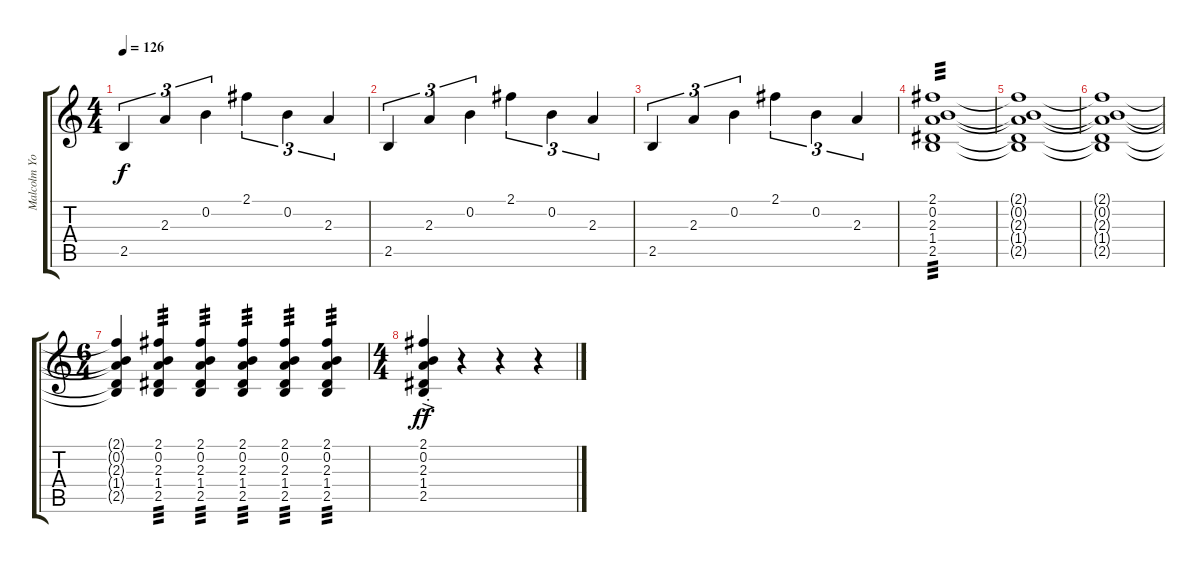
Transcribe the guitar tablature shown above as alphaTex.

\track ("Malcolm Young" "Malcolm Yo") {instrument overdrivenguitar}
\staff {score tabs}
\tuning (E4 B3 G3 D3 A2 E2) {hide}
\ts (4 4)
\tempo 126
\clef g2
\ks c
2.5.4{tu (3 2) dy f} 2.3.4{tu (3 2)} 0.2.4{tu (3 2)} 2.1.4{tu (3 2)} 0.2.4{tu (3 2)} 2.3.4{tu (3 2)} |
2.5.4{tu (3 2)} 2.3.4{tu (3 2)} 0.2.4{tu (3 2)} 2.1.4{tu (3 2)} 0.2.4{tu (3 2)} 2.3.4{tu (3 2)} |
2.5.4{tu (3 2)} 2.3.4{tu (3 2)} 0.2.4{tu (3 2)} 2.1.4{tu (3 2)} 0.2.4{tu (3 2)} 2.3.4{tu (3 2)} |
(2.1 0.2 2.3 1.4 2.5).1{tp 3} |
(2.1{t} 0.2{t} 2.3{t} 1.4{t} 2.5{t}).1 |
(2.1{t} 0.2{t} 2.3{t} 1.4{t} 2.5{t}).1 |
\ts (6 4)
(2.1{t} 0.2{t} 2.3{t} 1.4{t} 2.5{t}).4 (2.1 0.2 2.3 1.4 2.5).4{tp 3} (2.1 0.2 2.3 1.4 2.5).4{tp 3} (2.1 0.2 2.3 1.4 2.5).4{tp 3} (2.1 0.2 2.3 1.4 2.5).4{tp 3} (2.1 0.2 2.3 1.4 2.5).4{tp 3} |
\ts (4 4)
(2.1{st} 0.2{st} 2.3{ac st} 1.4{st} 2.5{st}).4{dy ff} r.4 r.4 r.4
